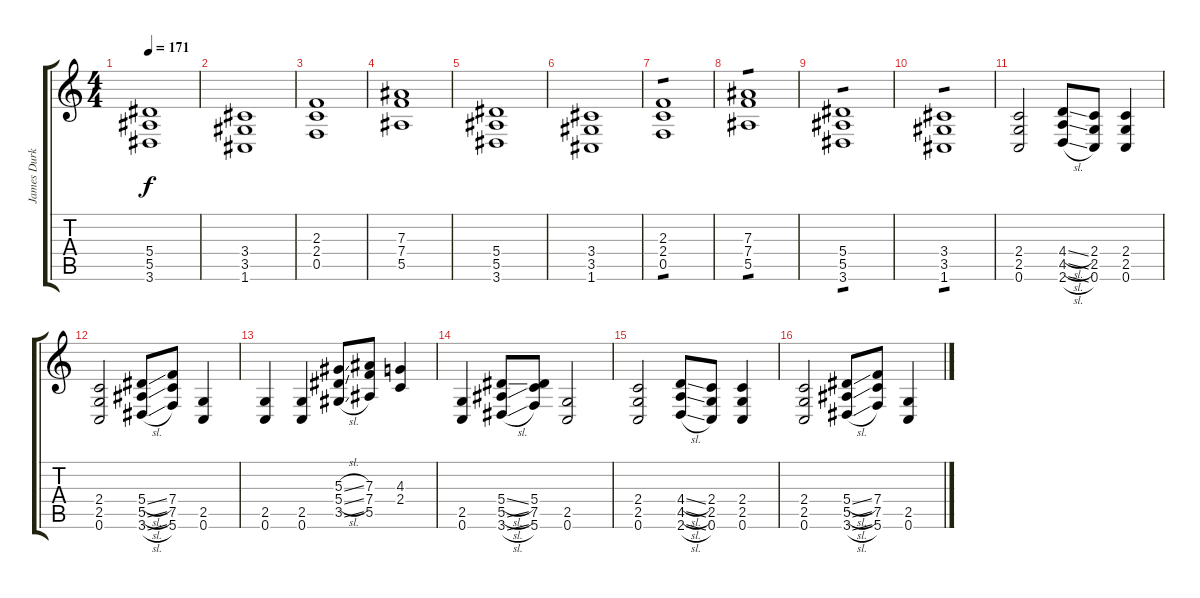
\track ("James Durkin (Guitar 2)" "James Durk") {instrument overdrivenguitar}
\staff {score tabs}
\tuning (C4 G3 Eb3 Bb2 F2 C2) {hide}
\ts (4 4)
\tempo 171
\clef g2
\ks c
(5.4 5.5 3.6).1{dy f} |
(3.4 3.5 1.6).1 |
(2.3 2.4 0.5).1 |
(7.3 7.4 5.5).1 |
(5.4 5.5 3.6).1 |
(3.4 3.5 1.6).1 |
(2.3 2.4 0.5).1{tp 1} |
(7.3 7.4 5.5).1{tp 1} |
(5.4 5.5 3.6).1{tp 1} |
(3.4 3.5 1.6).1{tp 1} |
(2.4 2.5 0.6).2 (4.4{sl} 4.5{sl} 2.6{sl}).8 (2.4 2.5 0.6).8 (2.4 2.5 0.6).4 |
(2.4 2.5 0.6).2 (5.4{sl} 5.5{sl} 3.6{sl}).8 (7.4 7.5 5.6).8 (2.5 0.6).4 |
(2.5 0.6).4 (2.5 0.6).4 (5.3{sl} 5.4{sl} 3.5{sl}).8 (7.3 7.4 5.5).8 (4.3 2.4).4 |
(2.5 0.6).4 (5.4{sl} 5.5{sl} 3.6{sl}).8 (5.4 7.5 5.6).8 (2.5 0.6).2 |
(2.4 2.5 0.6).2 (4.4{sl} 4.5{sl} 2.6{sl}).8 (2.4 2.5 0.6).8 (2.4 2.5 0.6).4 |
(2.4 2.5 0.6).2 (5.4{sl} 5.5{sl} 3.6{sl}).8 (7.4 7.5 5.6).8 (2.5 0.6).4
